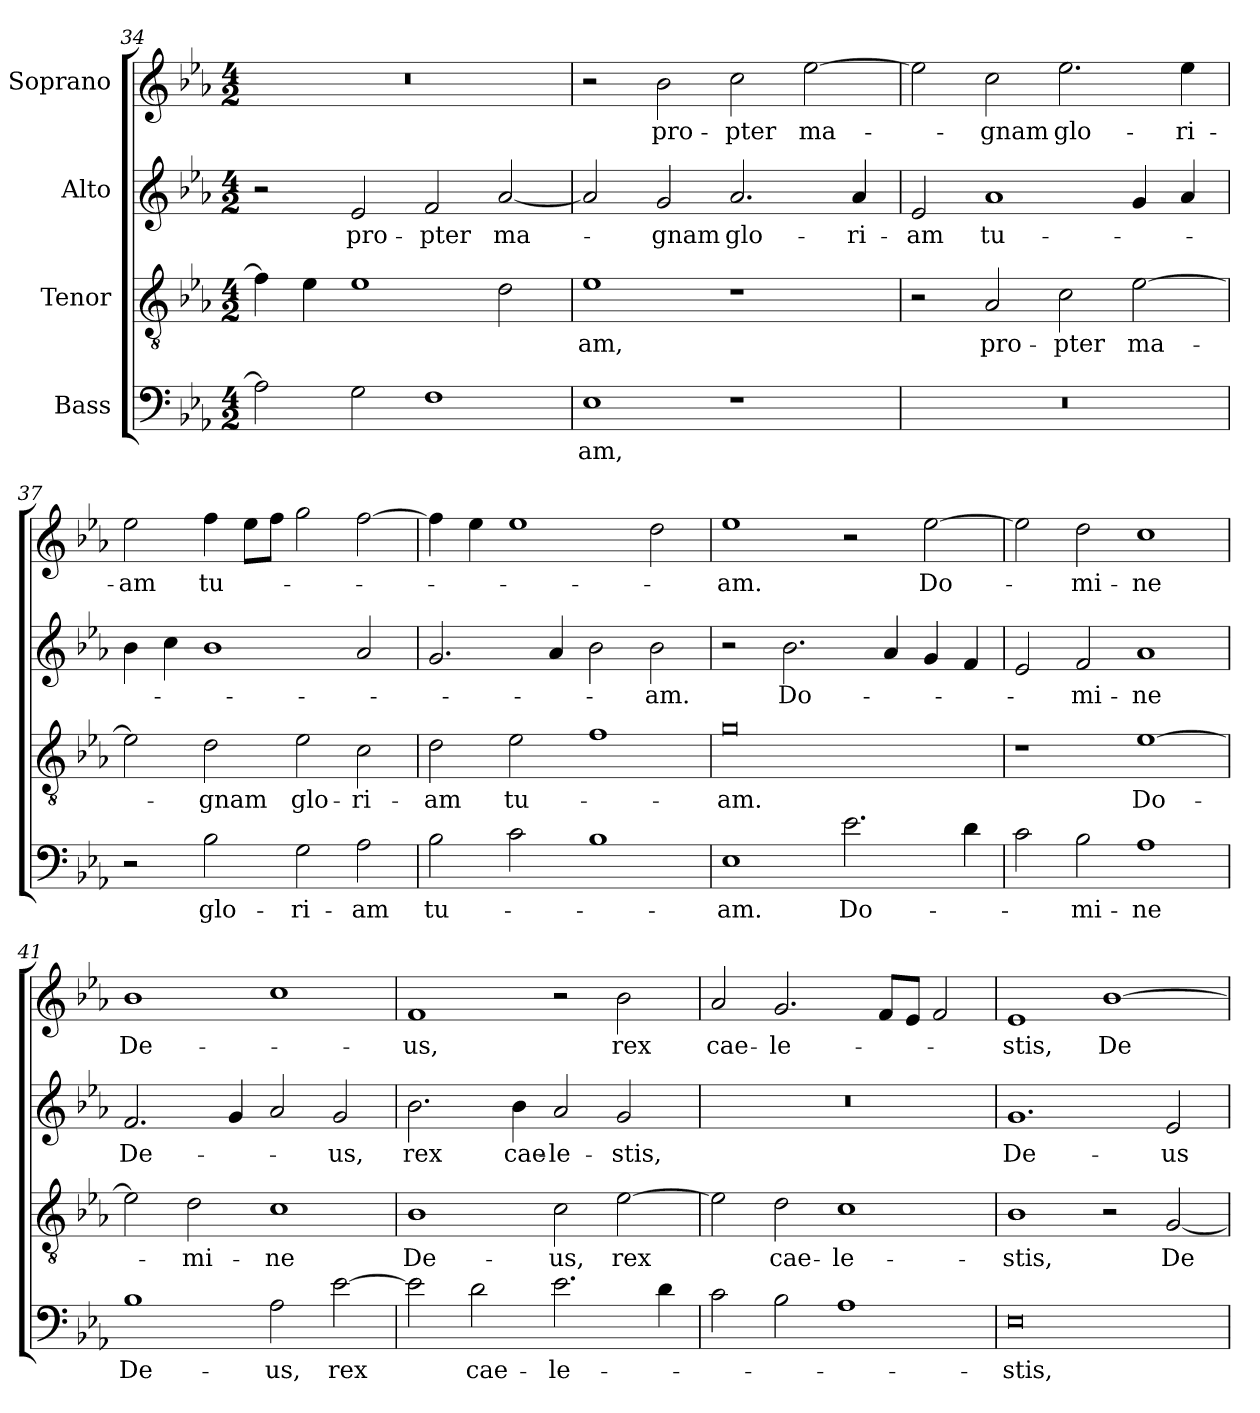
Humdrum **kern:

**kern	**text	**kern	**text	**kern	**text	**kern	**text
*part4	*part4	*part3	*part3	*part2	*part2	*part1	*part1
*staff4	*staff4	*staff3	*staff3	*staff2	*staff2	*staff1	*staff1
*I"Bass	*	*I"Tenor	*	*I"Alto	*	*I"Soprano	*
*clefF4	*	*clefGv2	*	*clefG2	*	*clefG2	*
*k[b-e-a-]	*	*k[b-e-a-]	*	*k[b-e-a-]	*	*k[b-e-a-]	*
*E-:	*	*E-:	*	*E-:	*	*E-:	*
*M4/2	*	*M4/2	*	*M4/2	*	*M4/2	*
=34	=34	=34	=34	=34	=34	=34	=34
2A-\]	.	4f\]	.	2r	.	0r	.
.	.	4e-\	.	.	.	.	.
2G\	.	1e-	.	2e-/	pro-	.	.
1F	.	.	.	2f/	-pter	.	.
.	.	2d\	.	[2a-/	ma-	.	.
=35	=35	=35	=35	=35	=35	=35	=35
1E-	-am,	1e-	-am,	2a-/]	.	2r	.
.	.	.	.	2g/	-gnam	2b-\	pro-
1r	.	1r	.	2.a-/	glo-	2cc\	-pter
.	.	.	.	.	.	[2ee-\	ma-
.	.	.	.	4a-/	-ri-	.	.
=36	=36	=36	=36	=36	=36	=36	=36
0r	.	2r	.	2e-/	-am	2ee-\]	.
.	.	2A-/	pro-	1a-	tu-	2cc\	-gnam
.	.	2c\	-pter	.	.	2.ee-\	glo-
.	.	[2e-\	ma-	4g/	.	.	.
.	.	.	.	4a-/	.	4ee-\	-ri-
=37	=37	=37	=37	=37	=37	=37	=37
2r	.	2e-\]	.	4b-\	.	2ee-\	-am
.	.	.	.	4cc\	.	.	.
2B-\	glo-	2d\	-gnam	1b-	.	4ff\	tu-
.	.	.	.	.	.	8ee-\L	.
.	.	.	.	.	.	8ff\J	.
2G\	-ri-	2e-\	glo-	.	.	2gg\	.
2A-\	-am	2c\	-ri-	2a-/	.	[2ff\	.
=38	=38	=38	=38	=38	=38	=38	=38
2B-\	tu-	2d\	-am	2.g/	.	4ff\]	.
.	.	.	.	.	.	4ee-\	.
2c\	.	2e-\	tu-	.	.	1ee-	.
.	.	.	.	4a-/	.	.	.
1B-	.	1f	.	2b-\	.	.	.
.	.	.	.	2b-\	-am.	2dd\	.
!!LO:LB:g=z
=39	=39	=39	=39	=39	=39	=39	=39
1E-	-am.	0g	-am.	2r	.	1ee-	-am.
.	.	.	.	2.b-\	Do-	.	.
2.e-\	Do-	.	.	.	.	2r	.
.	.	.	.	4a-/	.	.	.
.	.	.	.	4g/	.	[2ee-\	Do-
4d\	.	.	.	4f/	.	.	.
=40	=40	=40	=40	=40	=40	=40	=40
2c\	.	1r	.	2e-/	.	2ee-\]	.
2B-\	-mi-	.	.	2f/	-mi-	2dd\	-mi-
1A-	-ne	[1e-	Do-	1a-	-ne	1cc	-ne
=41	=41	=41	=41	=41	=41	=41	=41
1B-	De-	2e-\]	.	2.f/	De-	1b-	De-
.	.	2d\	-mi-	.	.	.	.
.	.	.	.	4g/	.	.	.
2A-\	-us,	1c	-ne	2a-/	.	1cc	.
[2e-\	rex	.	.	2g/	-us,	.	.
=42	=42	=42	=42	=42	=42	=42	=42
2e-\]	.	1B-	De-	2.b-\	rex	1f	-us,
2d\	cae-	.	.	.	.	.	.
.	.	.	.	4b-\	cae-	.	.
2.e-\	-le-	2c\	-us,	2a-/	-le-	2r	.
.	.	[2e-\	rex	2g/	-stis,	2b-\	rex
4d\	.	.	.	.	.	.	.
=43	=43	=43	=43	=43	=43	=43	=43
2c\	.	2e-\]	.	0r	.	2a-/	cae-
2B-\	.	2d\	cae-	.	.	2.g/	-le-
1A-	.	1c	-le-	.	.	.	.
.	.	.	.	.	.	8f/L	.
.	.	.	.	.	.	8e-/J	.
.	.	.	.	.	.	2f/	.
=44	=44	=44	=44	=44	=44	=44	=44
0E-	-stis,	1B-	-stis,	1.g	De-	1e-	-stis,
.	.	2r	.	.	.	[1b-	De-
.	.	[2G/	De-	2e-/	-us	.	.
=	=	=	=	=	=	=	=
*-	*-	*-	*-	*-	*-	*-	*-
